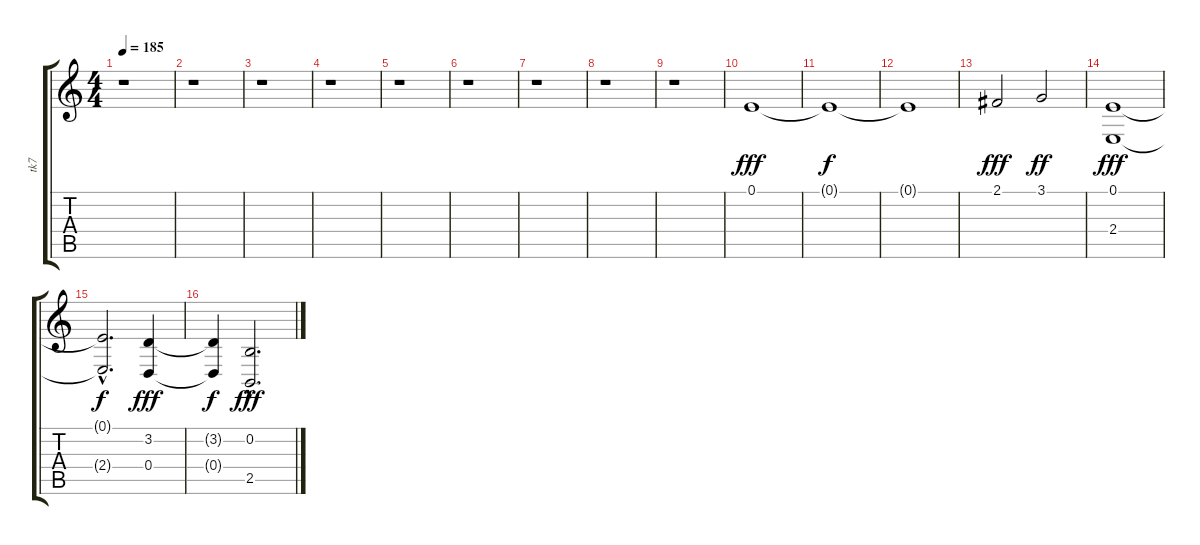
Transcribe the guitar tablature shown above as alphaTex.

\track ("tk7" "tk7") {instrument synthstrings1}
\staff {score tabs}
\tuning (E4 B3 G3 D3 A2 E2) {hide}
\ts (4 4)
\tempo 185
\clef g2
\ks c
r.1{dy f} |
r.1 |
r.1 |
r.1 |
r.1 |
r.1 |
r.1 |
r.1 |
r.1 |
0.1.1{dy fff} |
0.1{t}.1{dy f} |
0.1{t}.1 |
2.1.2{dy fff} 3.1.2{dy ff} |
(0.1 2.4).1{dy fff} |
(0.1{hac t} 2.4{hac t}).2{d dy f} (3.2 0.4).4{dy fff} |
(3.2{t} 0.4{t}).4{dy f} (0.2{hac} 2.5{hac}).2{d dy fff}
